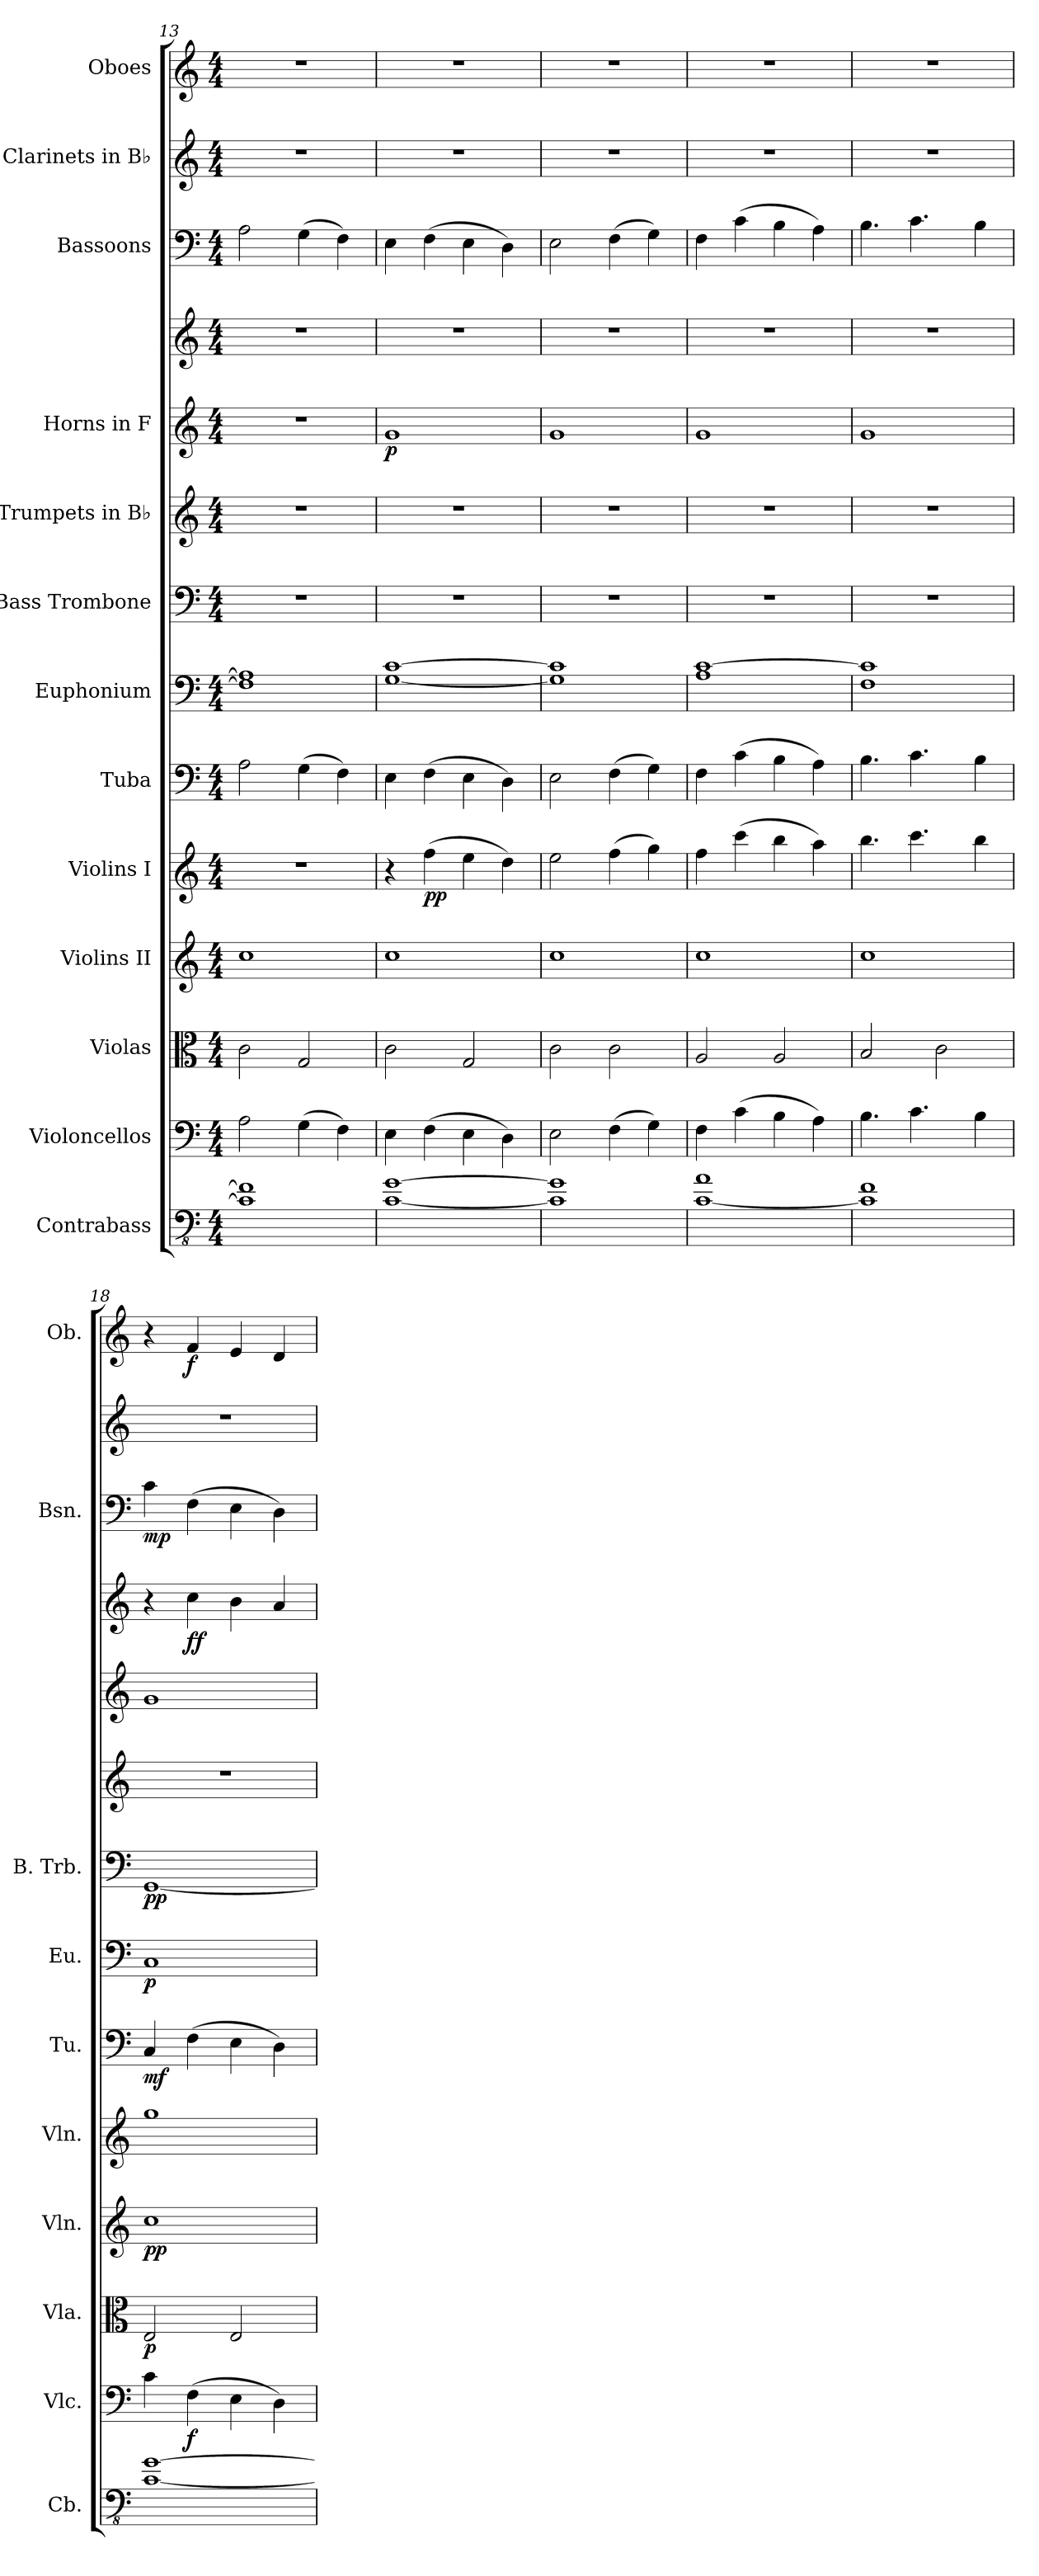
**kern	**kern	**dynam	**kern	**dynam	**kern	**dynam	**kern	**dynam	**kern	**dynam	**kern	**dynam	**kern	**dynam	**kern	**kern	**kern	**dynam	**kern	**dynam	**kern	**kern	**dynam
*part13	*part12	*part12	*part11	*part11	*part10	*part10	*part9	*part9	*part8	*part8	*part7	*part7	*part6	*part6	*part5	*part4	*part4	*part4	*part3	*part3	*part2	*part1	*part1
*staff14	*staff13	*staff13	*staff12	*staff12	*staff11	*staff11	*staff10	*staff10	*staff9	*staff9	*staff8	*staff8	*staff7	*staff7	*staff6	*staff5	*staff4	*staff4/5	*staff3	*staff3	*staff2	*staff1	*staff1
*I"Contrabass	*I"Violoncellos	*	*I"Violas	*	*I"Violins II	*	*I"Violins I	*	*I"Tuba	*	*I"Euphonium	*	*I"Bass Trombone	*	*I"Trumpets in B♭	*I"Horns in F	*	*	*I"Bassoons	*	*I"Clarinets in B♭	*I"Oboes	*
*I'Cb.	*I'Vlc.	*	*I'Vla.	*	*I'Vln.	*	*I'Vln.	*	*I'Tu.	*	*I'Eu.	*	*I'B. Trb.	*	*	*	*	*	*I'Bsn.	*	*	*I'Ob.	*
*clefFv4	*clefF4	*	*clefC3	*	*clefG2	*	*clefG2	*	*clefF4	*	*clefF4	*	*clefF4	*	*clefG2	*clefG2	*clefG2	*	*clefF4	*	*clefG2	*clefG2	*
*ITrd7c12	*	*	*	*	*	*	*	*	*	*	*	*	*	*	*ITrd1c2	*ITrd4c7	*ITrd4c7	*	*	*	*ITrd1c2	*	*
*k[]	*k[]	*	*k[]	*	*k[]	*	*k[]	*	*k[]	*	*k[]	*	*k[]	*	*k[b-e-]	*k[b-]	*k[b-]	*	*k[]	*	*k[b-e-]	*k[]	*
*M4/4	*M4/4	*	*M4/4	*	*M4/4	*	*M4/4	*	*M4/4	*	*M4/4	*	*M4/4	*	*M4/4	*M4/4	*M4/4	*	*M4/4	*	*M4/4	*M4/4	*
=13	=13	=13	=13	=13	=13	=13	=13	=13	=13	=13	=13	=13	=13	=13	=13	=13	=13	=13	=13	=13	=13	=13	=13
1CC] 1FF]	2A\	.	2c\	.	1cc	.	1r	.	2A\	.	1F] 1A]	.	1r	.	1r	1r	1r	.	2A\	.	1r	1r	.
.	(4G\	.	2G/	.	.	.	.	.	(4G\	.	.	.	.	.	.	.	.	.	(4G\	.	.	.	.
.	4F\)	.	.	.	.	.	.	.	4F\)	.	.	.	.	.	.	.	.	.	4F\)	.	.	.	.
=14	=14	=14	=14	=14	=14	=14	=14	=14	=14	=14	=14	=14	=14	=14	=14	=14	=14	=14	=14	=14	=14	=14	=14
!	!	!	!	!	!	!	!	!	!	!	!	!	!	!	!	!	!	!LO:DY:b=2	!	!	!	!	!
[1CC [1GG	4E\	.	2c\	.	1cc	.	4r	.	4E\	.	[1G [1c	.	1r	.	1r	1c	1r	p	4E\	.	1r	1r	.
!	!	!	!	!	!	!	!	!LO:DY:b	!	!	!	!	!	!	!	!	!	!	!	!	!	!	!
.	(4F\	.	.	.	.	.	(4ff\	pp	(4F\	.	.	.	.	.	.	.	.	.	(4F\	.	.	.	.
.	4E\	.	2G/	.	.	.	4ee\	.	4E\	.	.	.	.	.	.	.	.	.	4E\	.	.	.	.
.	4D\)	.	.	.	.	.	4dd\)	.	4D\)	.	.	.	.	.	.	.	.	.	4D\)	.	.	.	.
=15	=15	=15	=15	=15	=15	=15	=15	=15	=15	=15	=15	=15	=15	=15	=15	=15	=15	=15	=15	=15	=15	=15	=15
1CC] 1GG]	2E\	.	2c\	.	1cc	.	2ee\	.	2E\	.	1G] 1c]	.	1r	.	1r	1c	1r	.	2E\	.	1r	1r	.
.	(4F\	.	2c\	.	.	.	(4ff\	.	(4F\	.	.	.	.	.	.	.	.	.	(4F\	.	.	.	.
.	4G\)	.	.	.	.	.	4gg\)	.	4G\)	.	.	.	.	.	.	.	.	.	4G\)	.	.	.	.
=16	=16	=16	=16	=16	=16	=16	=16	=16	=16	=16	=16	=16	=16	=16	=16	=16	=16	=16	=16	=16	=16	=16	=16
[1CC 1AA	4F\	.	2A/	.	1cc	.	4ff\	.	4F\	.	1A [1c	.	1r	.	1r	1c	1r	.	4F\	.	1r	1r	.
.	(4c\	.	.	.	.	.	(4ccc\	.	(4c\	.	.	.	.	.	.	.	.	.	(4c\	.	.	.	.
.	4B\	.	2A/	.	.	.	4bb\	.	4B\	.	.	.	.	.	.	.	.	.	4B\	.	.	.	.
.	4A\)	.	.	.	.	.	4aa\)	.	4A\)	.	.	.	.	.	.	.	.	.	4A\)	.	.	.	.
=17	=17	=17	=17	=17	=17	=17	=17	=17	=17	=17	=17	=17	=17	=17	=17	=17	=17	=17	=17	=17	=17	=17	=17
1CC] 1FF	4.B\	.	2B/	.	1cc	.	4.bb\	.	4.B\	.	1F 1c]	.	1r	.	1r	1c	1r	.	4.B\	.	1r	1r	.
.	4.c\	.	.	.	.	.	4.ccc\	.	4.c\	.	.	.	.	.	.	.	.	.	4.c\	.	.	.	.
.	.	.	2c\	.	.	.	.	.	.	.	.	.	.	.	.	.	.	.	.	.	.	.	.
.	4B\	.	.	.	.	.	4bb\	.	4B\	.	.	.	.	.	.	.	.	.	4B\	.	.	.	.
!!LO:PB:g=z
=18	=18	=18	=18	=18	=18	=18	=18	=18	=18	=18	=18	=18	=18	=18	=18	=18	=18	=18	=18	=18	=18	=18	=18
*	*	*	*	*	*	*	*	*	*	*	*	*	*	*	*	*	*	*	*	*	*	*MM60	*
!	!	!	!	!LO:DY:b	!	!LO:DY:b	!	!	!	!LO:DY:b	!	!LO:DY:b	!	!LO:DY:b	!	!	!	!	!	!LO:DY:b	!	!	!
[1CC [1GG	4c\	.	2E/	p	1cc	pp	1gg	.	4C/	mf	1C	p	[1GG	pp	1r	1c	4r	.	4c\	mp	1r	4r	.
!	!	!LO:DY:b	!	!	!	!	!	!	!	!	!	!	!	!	!	!	!	!LO:DY:b	!	!	!	!	!LO:DY:b
.	(4F\	f	.	.	.	.	.	.	(4F\	.	.	.	.	.	.	.	4f\	ff	(4F\	.	.	4f/	f
.	4E\	.	2E/	.	.	.	.	.	4E\	.	.	.	.	.	.	.	4e\	.	4E\	.	.	4e/	.
.	4D\)	.	.	.	.	.	.	.	4D\)	.	.	.	.	.	.	.	4d/	.	4D\)	.	.	4d/	.
=	=	=	=	=	=	=	=	=	=	=	=	=	=	=	=	=	=	=	=	=	=	=	=
*-	*-	*-	*-	*-	*-	*-	*-	*-	*-	*-	*-	*-	*-	*-	*-	*-	*-	*-	*-	*-	*-	*-	*-
